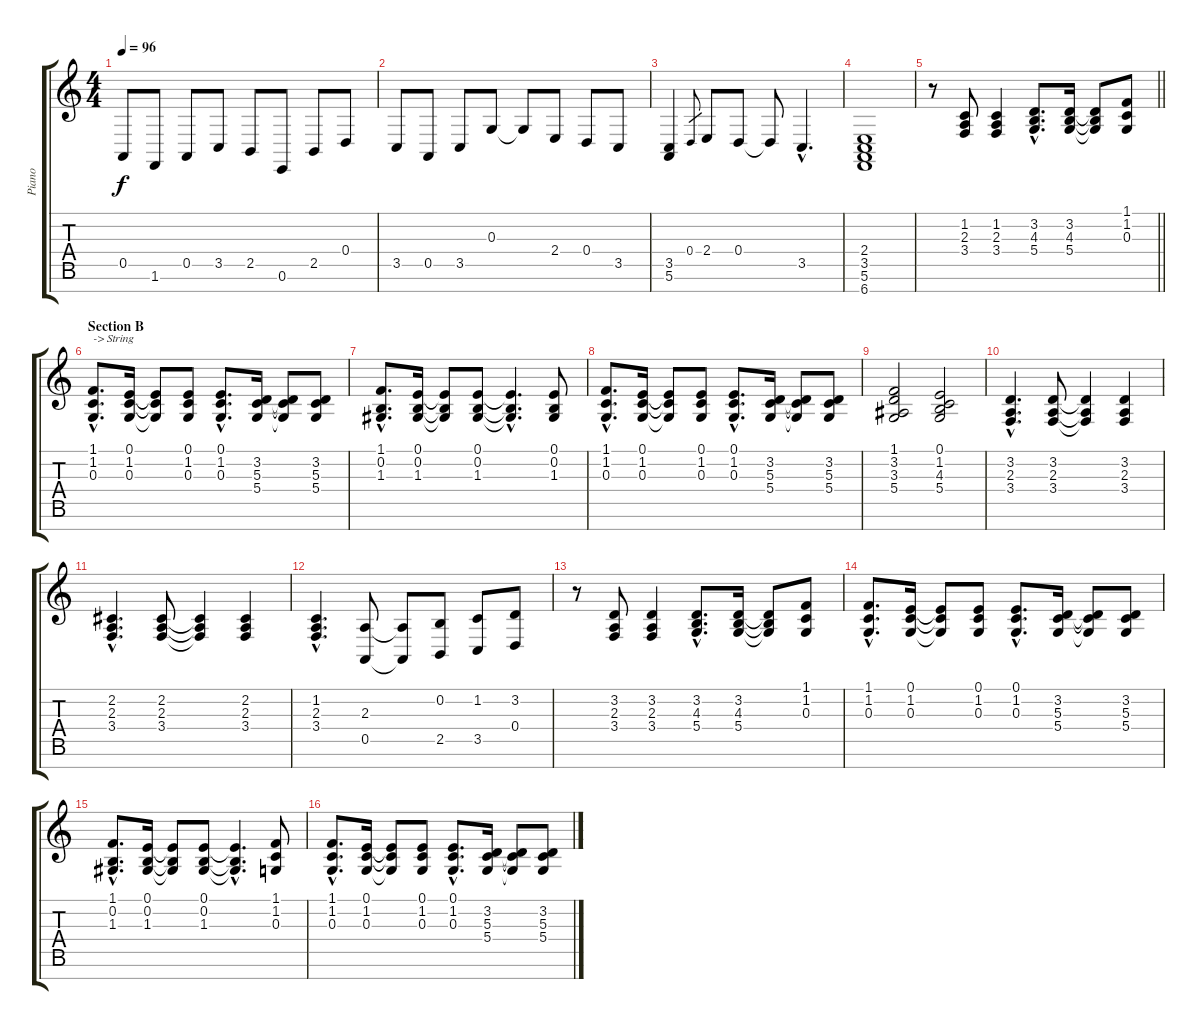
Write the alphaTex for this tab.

\track ("Piano" "Piano") {instrument acousticgrandpiano}
\staff {score tabs}
\tuning (E4 B3 G3 D3 A2 E2 B1) {hide}
\ts (4 4)
\tempo 96
\clef g2
\ks c
0.5.8{dy f} 1.6.8 0.5.8 3.5.8 2.5.8 0.6.8 2.5.8 0.4.8 |
3.5.8 0.5.8 3.5.8 0.3.8 0.3{t}.8 2.4.8 0.4.8 3.5.8 |
(3.5 5.6).4 0.4.8{gr} 2.4.8 0.4.8 0.4{t}.8 3.5{hac}.4{d} |
(2.4 3.5 5.6 6.7).1 |
\barLineRight lightlight
r.8 (1.2 2.3 3.4).8 (1.2 2.3 3.4).4 (3.2{hac} 4.3{hac} 5.4{hac}).8{d} (3.2 4.3 5.4).16 (3.2{t} 4.3{t} 5.4{t}).8 (1.1 1.2 0.3).8 |
\section ("" "Section B")
(1.1{hac} 1.2{hac} 0.3{hac}).8{d txt "-> String"} (0.1 1.2 0.3).16 (0.1{t} 1.2{t} 0.3{t}).8 (0.1 1.2 0.3).8 (0.1{hac} 1.2{hac} 0.3{hac}).8{d} (3.2 5.3 5.4).16 (3.2{t} 5.3{t} 5.4{t}).8 (3.2 5.3 5.4).8 |
(1.1{hac} 0.2{hac} 1.3{hac}).8{d} (0.1 0.2 1.3).16 (0.1{t} 0.2{t} 1.3{t}).8 (0.1 0.2 1.3).8 (0.1{hac t} 0.2{hac t} 1.3{hac t}).4{d} (0.1 0.2 1.3).8 |
(1.1{hac} 1.2{hac} 0.3{hac}).8{d} (0.1 1.2 0.3).16 (0.1{t} 1.2{t} 0.3{t}).8 (0.1 1.2 0.3).8 (0.1{hac} 1.2{hac} 0.3{hac}).8{d} (3.2 5.3 5.4).16 (3.2{t} 5.3{t} 5.4{t}).8 (3.2 5.3 5.4).8 |
(1.1 3.2 3.3 5.4).2 (0.1 1.2 4.3 5.4).2 |
(3.2{hac} 2.3{hac} 3.4{hac}).4{d} (3.2 2.3 3.4).8 (3.2{t} 2.3{t} 3.4{t}).4 (3.2 2.3 3.4).4 |
(2.2{hac} 2.3{hac} 3.4{hac}).4{d} (2.2 2.3 3.4).8 (2.2{t} 2.3{t} 3.4{t}).4 (2.2 2.3 3.4).4 |
(1.2{hac} 2.3{hac} 3.4{hac}).4{d} (2.3 0.5).8 (2.3{t} 0.5{t}).8 (0.2 2.5).8 (1.2 3.5).8 (3.2 0.4).8 |
r.8 (3.2 2.3 3.4).8 (3.2 2.3 3.4).4 (3.2{hac} 4.3{hac} 5.4{hac}).8{d} (3.2 4.3 5.4).16 (3.2{t} 4.3{t} 5.4{t}).8 (1.1 1.2 0.3).8 |
(1.1{hac} 1.2{hac} 0.3{hac}).8{d} (0.1 1.2 0.3).16 (0.1{t} 1.2{t} 0.3{t}).8 (0.1 1.2 0.3).8 (0.1{hac} 1.2{hac} 0.3{hac}).8{d} (3.2 5.3 5.4).16 (3.2{t} 5.3{t} 5.4{t}).8 (3.2 5.3 5.4).8 |
(1.1{hac} 0.2{hac} 1.3{hac}).8{d} (0.1 0.2 1.3).16 (0.1{t} 0.2{t} 1.3{t}).8 (0.1 0.2 1.3).8 (0.1{hac t} 0.2{hac t} 1.3{hac t}).4{d} (1.1 1.2 0.3).8 |
(1.1{hac} 1.2{hac} 0.3{hac}).8{d} (0.1 1.2 0.3).16 (0.1{t} 1.2{t} 0.3{t}).8 (0.1 1.2 0.3).8 (0.1{hac} 1.2{hac} 0.3{hac}).8{d} (3.2 5.3 5.4).16 (3.2{t} 5.3{t} 5.4{t}).8 (3.2 5.3 5.4).8
